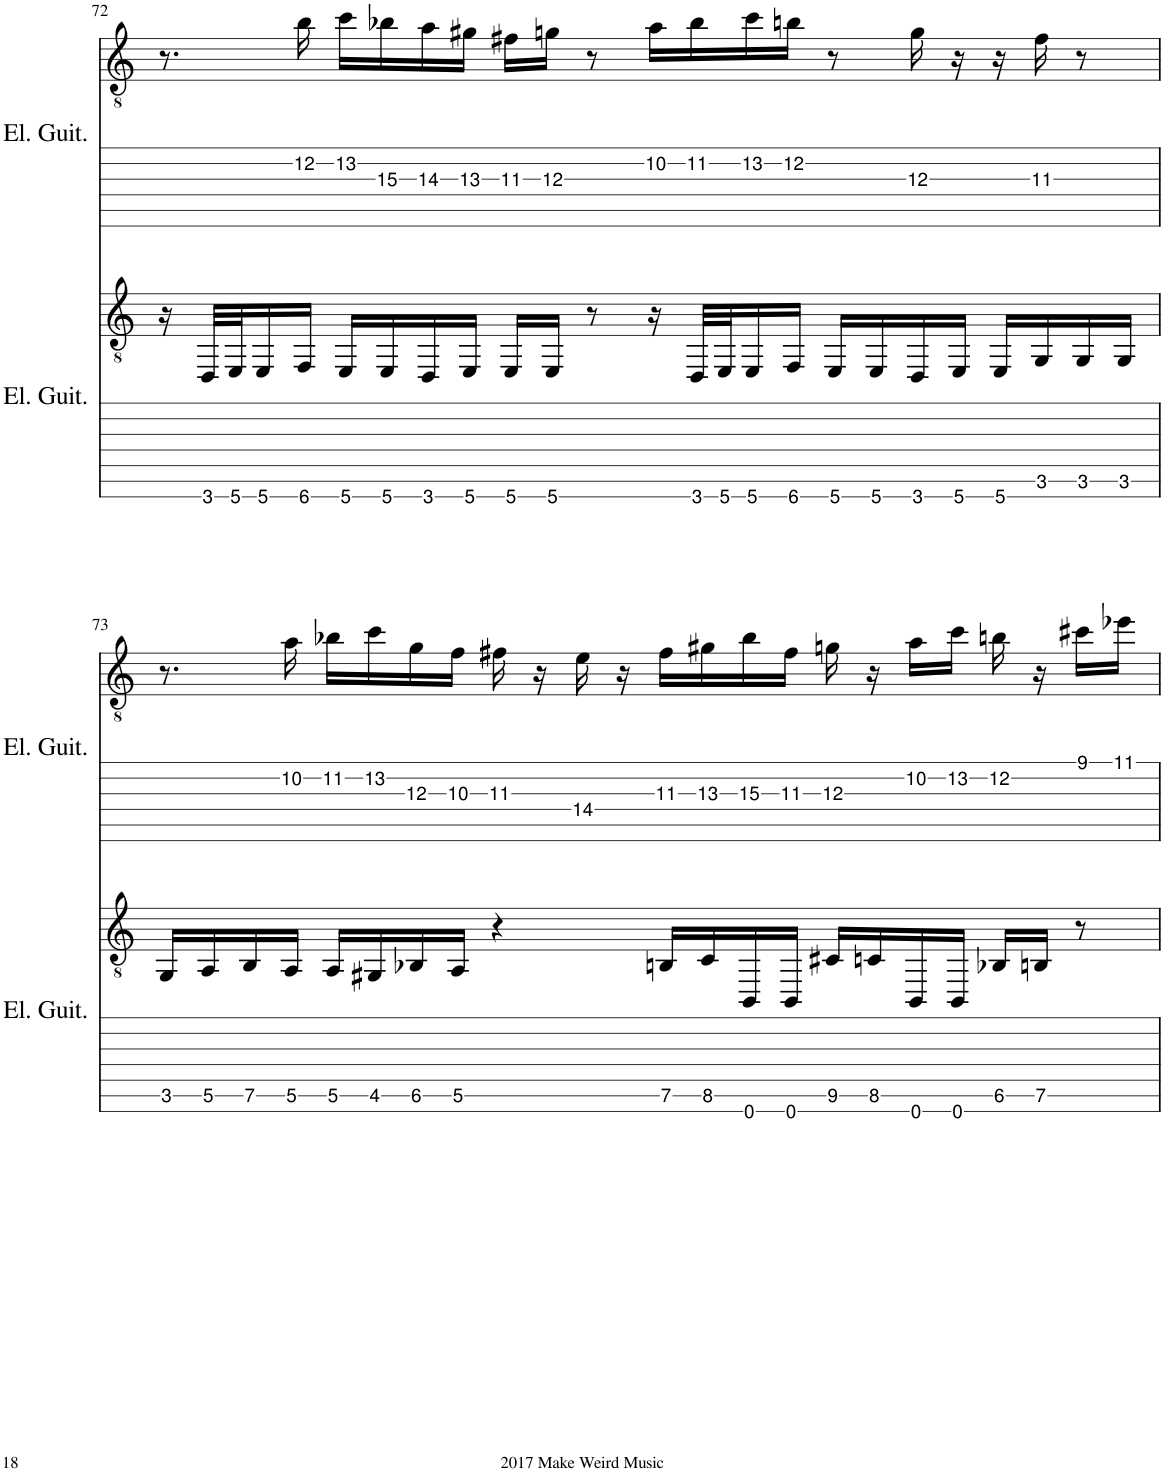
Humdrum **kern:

**kern	**kern	**kern	**kern
*part2	*part2	*part1	*part1
*staff4	*staff3	*staff2	*staff1
*I"Electric Guitar	*	*I"Electric Guitar	*
*I'El. Guit.	*	*I'El. Guit.	*
!!LO:PB:g=z
*	*clefGv2	*	*clefGv2
*k[]	*k[]	*k[]	*k[]
*M6/4	*M6/4	*M6/4	*M6/4
=72	=72	=72	=72
16r	16r	8.r	8.r
32DDLLL	32DD/LLL	.	.
32EEJ	32EE/J	.	.
16EE	16EE/	.	.
16FF	16FF/JJ	16bLL	16b\
16EE	16EE/LL	16cc	16cc\LL
16EE	16EE/	16b-	16b-X\
16DD	16DD/	16a	16a\
16EE	16EE/JJ	16g#	16g#X\JJ
16EE	16EE/LL	16f#	16f#X\LL
16EEJJ	16EE/JJ	16gJJ	16gn\JJ
8r	8r	8r	8r
16r	16r	16aLL	16a\LL
32DDLLL	32DD/LLL	16b-	16b-\
32EEJ	32EE/J	.	.
16EE	16EE/	16cc	16cc\
16FF	16FF/JJ	16bJJ	16bn\JJ
16EE	16EE/LL	8r	8r
16EE	16EE/	.	.
16DD	16DD/	16g	16g\
16EE	16EE/JJ	16r	16r
16EE	16EE/LL	16r	16r
16GG	16GG/	16f#	16f#\
16GG	16GG/	8r	8r
16GGJJ	16GG/JJ	.	.
!!LO:LB:g=z
=73	=73	=73	=73
16GGLL	16GG/LL	8.r	8.r
16AA	16AA/	.	.
16BB	16BB/	.	.
16AA	16AA/JJ	16aLL	16a\
16AA	16AA/LL	16b-	16b-X\LL
16GG#	16GG#X/	16cc	16cc\
16BB-	16BB-X/	16g	16g\
16AAJJ	16AA/JJ	16f	16f\JJ
4r	4r	16f#JJ	16f#X\
.	.	16r	16r
.	.	16e	16e\
.	.	16r	16r
16BBLL	16BBn/LL	16f#LL	16f#\LL
16C	16C/	16g#	16g#X\
16BBB	16BBB/	16b-	16b-\
16BBB	16BBB/JJ	16f#	16f#\JJ
16C#	16C#X/LL	16gJJ	16gn\
16C	16Cn/	16r	16r
16BBB	16BBB/	16aLL	16a\LL
16BBB	16BBB/JJ	16cc	16cc\JJ
16BB-	16BB-X/LL	16bJJ	16bn\
16BBJJ	16BBn/JJ	16r	16r
8r	8r	16cc#LL	16cc#X\LL
.	.	16ee-JJ	16ee-X\JJ
=	=	=	=
*-	*-	*-	*-
